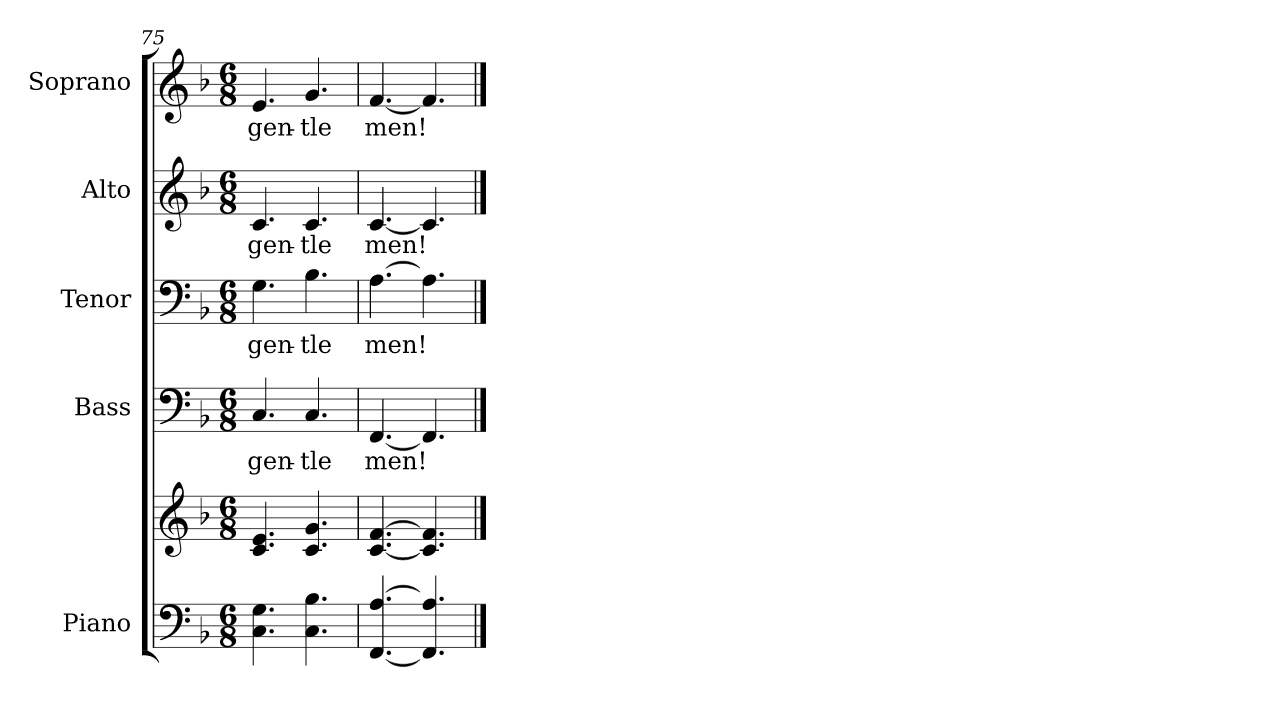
**kern	**kern	**kern	**text	**kern	**text	**kern	**text	**kern	**text
*part5	*part5	*part4	*part4	*part3	*part3	*part2	*part2	*part1	*part1
*staff6	*staff5	*staff4	*staff4	*staff3	*staff3	*staff2	*staff2	*staff1	*staff1
*I"Piano	*	*I"Bass	*	*I"Tenor	*	*I"Alto	*	*I"Soprano	*
*I'Pno.	*	*I'B.	*	*I'T.	*	*I'A.	*	*I'S.	*
*clefF4	*clefG2	*clefF4	*	*clefF4	*	*clefG2	*	*clefG2	*
*k[b-]	*k[b-]	*k[b-]	*	*k[b-]	*	*k[b-]	*	*k[b-]	*
*F:	*F:	*F:	*	*F:	*	*F:	*	*F:	*
*M6/8	*M6/8	*M6/8	*	*M6/8	*	*M6/8	*	*M6/8	*
=75	=75	=75	=75	=75	=75	=75	=75	=75	=75
!	!	!	!LO:LY:b:color=#000000	!	!	!	!	!	!
!	!	!	!	!	!LO:LY:b:color=#000000	!	!	!	!
!	!	!	!	!	!	!	!LO:LY:b:color=#000000	!	!
!	!	!	!	!	!	!	!	!	!LO:LY:b:color=#000000
4.Ci\ 4.Gi	4.ci/ 4.ei	4.Ci/	gen-	4.Gi\	gen-	4.ci/	gen-	4.ei/	gen-
!	!	!	!LO:LY:b:color=#000000	!	!	!	!	!	!
!	!	!	!	!	!LO:LY:b:color=#000000	!	!	!	!
!	!	!	!	!	!	!	!LO:LY:b:color=#000000	!	!
!	!	!	!	!	!	!	!	!	!LO:LY:b:color=#000000
4.Ci\ 4.B-i	4.ci/ 4.gi	4.Ci/	-tle	4.B-i\	-tle	4.ci/	-tle	4.gi/	-tle
!!LO:PB:g=z
=76	=76	=76	=76	=76	=76	=76	=76	=76	=76
!	!	!	!LO:LY:b:color=#000000	!	!	!	!	!	!
!	!	!	!	!	!LO:LY:b:color=#000000	!	!	!	!
!	!	!	!	!	!	!	!LO:LY:b:color=#000000	!	!
!	!	!	!	!	!	!	!	!	!LO:LY:b:color=#000000
[<4.FFi/ [>4.Ai	[<4.ci/ [>4.fi	[<4.FFi/	men!	[>4.Ai\	men!	[<4.ci/	men!	[<4.fi/	men!
4.FFi/] 4.Ai]	4.ci/] 4.fi]	4.FFi/]	.	4.Ai\]	.	4.ci/]	.	4.fi/]	.
==	==	==	==	==	==	==	==	==	==
*-	*-	*-	*-	*-	*-	*-	*-	*-	*-
